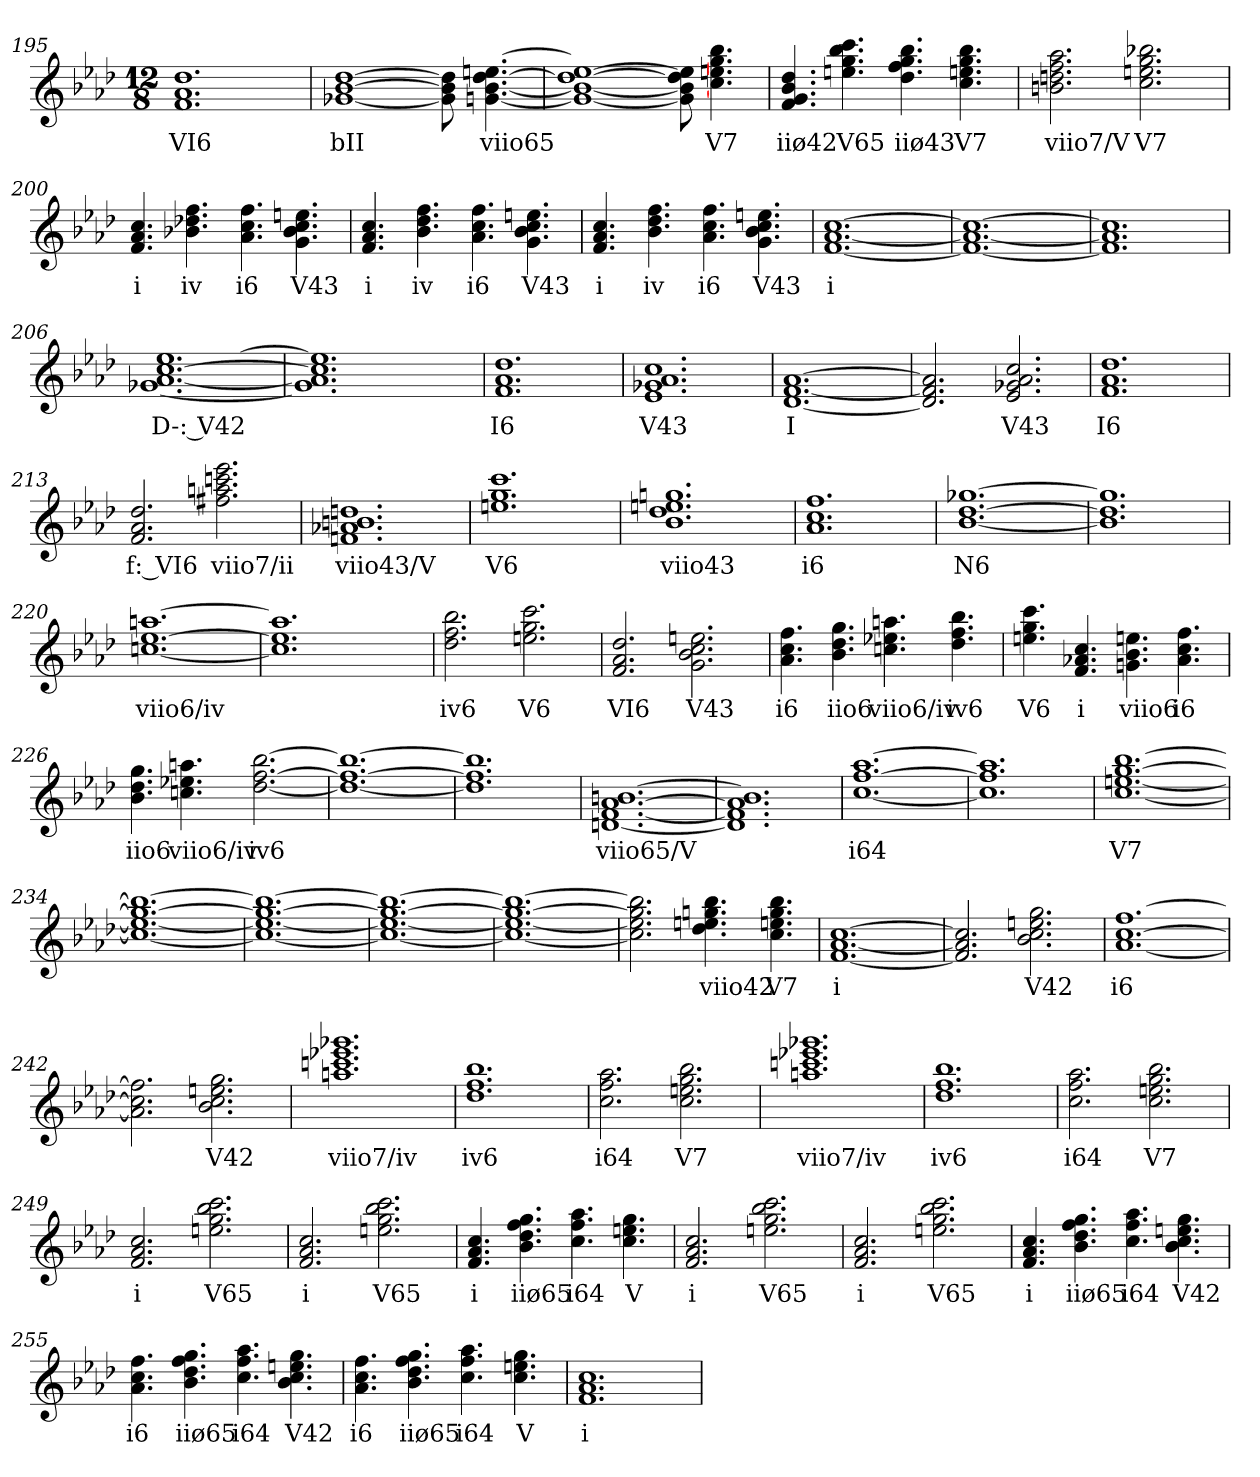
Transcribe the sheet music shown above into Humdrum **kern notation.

**kern	**text
*part1	*part1
*staff1	*staff1
*k[b-e-a-d-]	*
*f:	*
*M12/8	*
=195	=195
1.f 1.a- 1.dd-	VI6
=196	=196
[1g-X [1b- [1dd-	bII
8g-] 8b-] 8dd-]	.
[4.gn [4.b- [4.dd- [4.een	viio65
=197	=197
1g_ 1b-_ 1dd-_ 1ee_	.
8g] 8b-_ 8dd-_ 8ee_	.
4.cc 4.een 4.gg 4.bb-	V7
=198	=198
4.f 4.g 4.b- 4.dd-	iiø42
4.een 4.gg 4.bb- 4.ccc	V65
4.dd- 4.ff 4.gg 4.bb-	iiø43
4.cc 4.een 4.gg 4.bb-	V7
=199	=199
2.bn 2.ddn 2.ff 2.aa-	viio7/V
2.cc 2.een 2.gg 2.bb-X	V7
=200	=200
4.f 4.a- 4.cc	i
4.b-X 4.dd-X 4.ff	iv
4.a- 4.cc 4.ff	i6
4.g 4.b- 4.cc 4.een	V43
=201	=201
4.f 4.a- 4.cc	i
4.b- 4.dd- 4.ff	iv
4.a- 4.cc 4.ff	i6
4.g 4.b- 4.cc 4.een	V43
=202	=202
4.f 4.a- 4.cc	i
4.b- 4.dd- 4.ff	iv
4.a- 4.cc 4.ff	i6
4.g 4.b- 4.cc 4.een	V43
=203	=203
[1.f [1.a- [1.cc	i
=204	=204
1.f_ 1.a-_ 1.cc_	.
=205	=205
1.f] 1.a-] 1.cc]	.
=206	=206
[1.g-X [1.a- [1.cc [1.ee-	D-: V42
=207	=207
1.g-] 1.a-] 1.cc] 1.ee-]	.
=208	=208
1.f 1.a- 1.dd-	I6
=209	=209
1.e- 1.g-X 1.a- 1.cc	V43
=210	=210
[1.d- [1.f [1.a-	I
=211	=211
2.d-] 2.f] 2.a-]	.
2.e- 2.g-X 2.a- 2.cc	V43
=212	=212
1.f 1.a- 1.dd-	I6
=213	=213
2.f 2.a- 2.dd-	f: VI6
2.ff#X 2.aan 2.cccn 2.eee-	viio7/ii
=214	=214
1.fn 1.a-X 1.bn 1.ddn	viio43/V
=215	=215
1.een 1.gg 1.ccc	V6
=216	=216
1.b- 1.dd- 1.een 1.ggn	viio43
=217	=217
1.a- 1.cc 1.ff	i6
=218	=218
[1.b- [1.dd- [1.gg-X	N6
=219	=219
1.b-] 1.dd-] 1.gg-]	.
=220	=220
[1.ccn [1.ee- [1.aan	viio6/iv
=221	=221
1.cc] 1.ee-] 1.aa]	.
=222	=222
2.dd- 2.ff 2.bb-	iv6
2.een 2.gg 2.ccc	V6
=223	=223
2.f 2.a- 2.dd-	VI6
2.g 2.b- 2.cc 2.een	V43
=224	=224
4.a- 4.cc 4.ff	i6
4.b- 4.dd- 4.gg	iio6
4.ccn 4.ee-X 4.aan	viio6/iv
4.dd- 4.ff 4.bb-	iv6
=225	=225
4.een 4.gg 4.ccc	V6
4.f 4.a-X 4.cc	i
4.gn 4.b- 4.een	viio6
4.a- 4.cc 4.ff	i6
=226	=226
4.b- 4.dd- 4.gg	iio6
4.ccn 4.ee-X 4.aan	viio6/iv
[2.dd- [2.ff [2.bb-	iv6
=227	=227
1.dd-_ 1.ff_ 1.bb-_	.
=228	=228
1.dd-] 1.ff] 1.bb-]	.
=229	=229
[1.dn [1.f [1.a- [1.bn	viio65/V
=230	=230
1.d] 1.f] 1.a-] 1.b]	.
=231	=231
[1.cc [1.ff [1.aa-	i64
=232	=232
1.cc] 1.ff] 1.aa-]	.
=233	=233
[1.cc [1.een [1.gg [1.bb-	V7
=234	=234
1.cc_ 1.ee_ 1.gg_ 1.bb-_	.
=235	=235
1.cc_ 1.ee_ 1.gg_ 1.bb-_	.
=236	=236
1.cc_ 1.ee_ 1.gg_ 1.bb-_	.
=237	=237
1.cc_ 1.ee_ 1.gg_ 1.bb-_	.
=238	=238
2.cc] 2.ee] 2.gg] 2.bb-]	.
4.dd- 4.een 4.ggn 4.bb-	viio42
4.cc 4.een 4.gg 4.bb-	V7
=239	=239
[1.f [1.a- [1.cc	i
=240	=240
2.f] 2.a-] 2.cc]	.
2.b- 2.cc 2.een 2.gg	V42
=241	=241
[1.a- [1.cc [1.ff	i6
=242	=242
2.a-] 2.cc] 2.ff]	.
2.b- 2.cc 2.een 2.gg	V42
=243	=243
1.aan 1.cccn 1.eee-X 1.ggg-X	viio7/iv
=244	=244
1.dd- 1.ff 1.bb-	iv6
=245	=245
2.cc 2.ff 2.aa-	i64
2.cc 2.een 2.gg 2.bb-	V7
=246	=246
1.aan 1.cccn 1.eee-X 1.ggg-X	viio7/iv
=247	=247
1.dd- 1.ff 1.bb-	iv6
=248	=248
2.cc 2.ff 2.aa-	i64
2.cc 2.een 2.gg 2.bb-	V7
=249	=249
2.f 2.a- 2.cc	i
2.een 2.gg 2.bb- 2.ccc	V65
=250	=250
2.f 2.a- 2.cc	i
2.een 2.gg 2.bb- 2.ccc	V65
=251	=251
4.f 4.a- 4.cc	i
4.b- 4.dd- 4.ff 4.gg	iiø65
4.cc 4.ff 4.aa-	i64
4.cc 4.een 4.gg	V
=252	=252
2.f 2.a- 2.cc	i
2.een 2.gg 2.bb- 2.ccc	V65
=253	=253
2.f 2.a- 2.cc	i
2.een 2.gg 2.bb- 2.ccc	V65
=254	=254
4.f 4.a- 4.cc	i
4.b- 4.dd- 4.ff 4.gg	iiø65
4.cc 4.ff 4.aa-	i64
4.b- 4.cc 4.een 4.gg	V42
=255	=255
4.a- 4.cc 4.ff	i6
4.b- 4.dd- 4.ff 4.gg	iiø65
4.cc 4.ff 4.aa-	i64
4.b- 4.cc 4.een 4.gg	V42
=256	=256
4.a- 4.cc 4.ff	i6
4.b- 4.dd- 4.ff 4.gg	iiø65
4.cc 4.ff 4.aa-	i64
4.cc 4.een 4.gg	V
=257	=257
1.f 1.a- 1.cc	i
=	=
*-	*-
